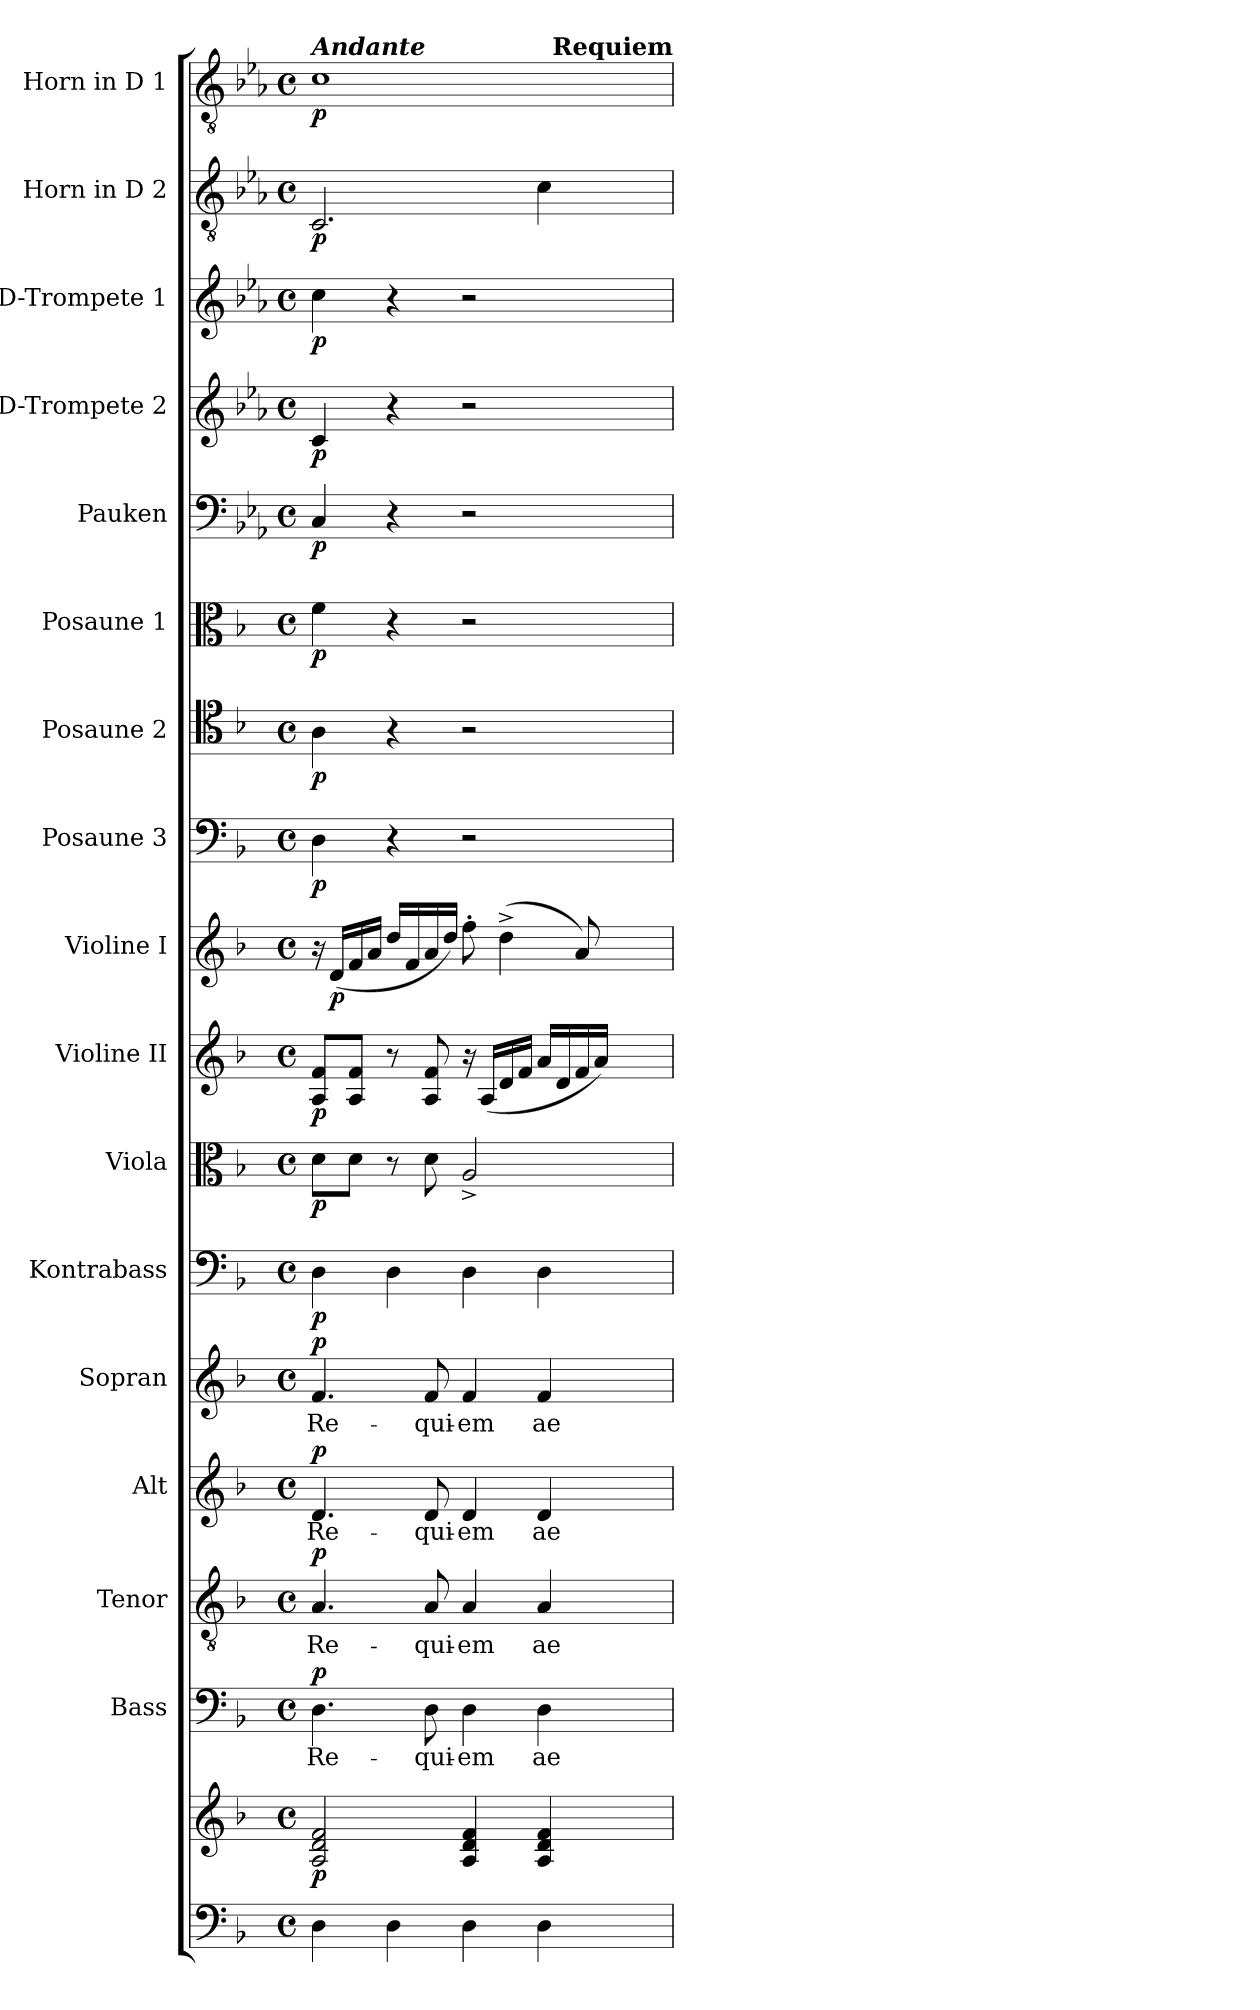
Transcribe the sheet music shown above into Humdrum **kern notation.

**kern	**kern	**dynam	**kern	**text	**dynam	**kern	**text	**dynam	**kern	**text	**dynam	**kern	**text	**dynam	**kern	**dynam	**kern	**dynam	**kern	**dynam	**kern	**dynam	**kern	**dynam	**kern	**dynam	**kern	**dynam	**kern	**dynam	**kern	**dynam	**kern	**dynam	**kern	**dynam	**kern	**dynam
*part17	*part17	*part17	*part16	*part16	*part16	*part15	*part15	*part15	*part14	*part14	*part14	*part13	*part13	*part13	*part12	*part12	*part11	*part11	*part10	*part10	*part9	*part9	*part8	*part8	*part7	*part7	*part6	*part6	*part5	*part5	*part4	*part4	*part3	*part3	*part2	*part2	*part1	*part1
*staff18	*staff17	*staff17/18	*staff16	*staff16	*staff16	*staff15	*staff15	*staff15	*staff14	*staff14	*staff14	*staff13	*staff13	*staff13	*staff12	*staff12	*staff11	*staff11	*staff10	*staff10	*staff9	*staff9	*staff8	*staff8	*staff7	*staff7	*staff6	*staff6	*staff5	*staff5	*staff4	*staff4	*staff3	*staff3	*staff2	*staff2	*staff1	*staff1
*	*	*	*I"Bass	*	*	*I"Tenor	*	*	*I"Alt	*	*	*I"Sopran	*	*	*I"Kontrabass	*	*I"Viola	*	*I"Violine II	*	*I"Violine I	*	*I"Posaune 3	*	*I"Posaune 2	*	*I"Posaune 1	*	*I"Pauken	*	*I"D-Trompete 2	*	*I"D-Trompete 1	*	*I"Horn in D 2	*	*I"Horn in D 1	*
*	*	*	*I'B.	*	*	*I'T.	*	*	*I'A.	*	*	*I'S.	*	*	*I'Kb.	*	*I'Vla.	*	*I'Vl. II	*	*I'Vl. I	*	*I'Pos. 3	*	*I'Pos. 2	*	*I'Pos. 1	*	*I'Pk.	*	*I'D Trp. 2	*	*I'D Trp. 1	*	*I'Hrn. 2	*	*I'Hrn. 1	*
*clefF4	*clefG2	*	*clefF4	*	*	*clefGv2	*	*	*clefG2	*	*	*clefG2	*	*	*clefF4	*	*clefC3	*	*clefG2	*	*clefG2	*	*clefF4	*	*clefC4	*	*clefC3	*	*clefF4	*	*clefG2	*	*clefG2	*	*clefGv2	*	*clefGv2	*
*	*	*	*	*	*	*	*	*	*	*	*	*	*	*	*ITrd7c12	*	*	*	*	*	*	*	*	*	*	*	*	*	*ITrd-1c-2	*	*ITrd-1c-2	*	*ITrd-1c-2	*	*ITrd-1c-2	*	*ITrd-1c-2	*
*k[b-]	*k[b-]	*	*k[b-]	*	*	*k[b-]	*	*	*k[b-]	*	*	*k[b-]	*	*	*k[b-]	*	*k[b-]	*	*k[b-]	*	*k[b-]	*	*k[b-]	*	*k[b-]	*	*k[b-]	*	*k[b-]	*	*k[b-]	*	*k[b-]	*	*k[b-]	*	*k[b-]	*
*F:	*F:	*	*F:	*	*	*F:	*	*	*F:	*	*	*F:	*	*	*F:	*	*F:	*	*F:	*	*F:	*	*F:	*	*F:	*	*F:	*	*F:	*	*F:	*	*F:	*	*F:	*	*F:	*
*M4/4	*M4/4	*	*M4/4	*	*	*M4/4	*	*	*M4/4	*	*	*M4/4	*	*	*M4/4	*	*M4/4	*	*M4/4	*	*M4/4	*	*M4/4	*	*M4/4	*	*M4/4	*	*M4/4	*	*M4/4	*	*M4/4	*	*M4/4	*	*M4/4	*
*met(c)	*met(c)	*	*met(c)	*	*	*met(c)	*	*	*met(c)	*	*	*met(c)	*	*	*met(c)	*	*met(c)	*	*met(c)	*	*met(c)	*	*met(c)	*	*met(c)	*	*met(c)	*	*met(c)	*	*met(c)	*	*met(c)	*	*met(c)	*	*met(c)	*
=1	=1	=1	=1	=1	=1	=1	=1	=1	=1	=1	=1	=1	=1	=1	=1	=1	=1	=1	=1	=1	=1	=1	=1	=1	=1	=1	=1	=1	=1	=1	=1	=1	=1	=1	=1	=1	=1	=1
!	!	!	!	!	!	!	!	!	!	!	!	!	!	!	!	!	!	!	!	!	!	!	!	!	!	!	!	!	!	!	!	!	!	!	!	!	!LO:TX:a:Bi:t=Andante	!
!	!	!LO:DY:b	!	!LO:LY:b	!LO:DY:a	!	!LO:LY:b	!LO:DY:a	!	!LO:LY:b	!LO:DY:a	!	!LO:LY:b	!LO:DY:a	!	!LO:DY:b	!	!LO:DY:b	!	!LO:DY:b	!	!	!	!LO:DY:b	!	!LO:DY:b	!	!LO:DY:b	!	!LO:DY:b	!	!LO:DY:b	!	!LO:DY:b	!	!LO:DY:b	!	!LO:DY:b
4D\	2A/ 2d/ 2f/	p	4.D\	Re-	p	4.A/	Re-	p	4.d/	Re-	p	4.f/	Re-	p	4DD\	p	8d\L	p	8A/ 8f/L	p	16r	.	4D\	p	4A\	p	4f\	p	4D/	p	4d/	p	4dd\	p	2.D/	p	1d	p
!	!	!	!	!	!	!	!	!	!	!	!	!	!	!	!	!	!	!	!	!	!	!LO:DY:b	!	!	!	!	!	!	!	!	!	!	!	!	!	!	!	!
.	.	.	.	.	.	.	.	.	.	.	.	.	.	.	.	.	.	.	.	.	(<16d/LL	p	.	.	.	.	.	.	.	.	.	.	.	.	.	.	.	.
.	.	.	.	.	.	.	.	.	.	.	.	.	.	.	.	.	8d\J	.	8A/ 8f/J	.	16f/	.	.	.	.	.	.	.	.	.	.	.	.	.	.	.	.	.
.	.	.	.	.	.	.	.	.	.	.	.	.	.	.	.	.	.	.	.	.	16a/JJ	.	.	.	.	.	.	.	.	.	.	.	.	.	.	.	.	.
4D\	.	.	.	.	.	.	.	.	.	.	.	.	.	.	4DD\	.	8r	.	8r	.	16dd/LL	.	4r	.	4r	.	4r	.	4r	.	4r	.	4r	.	.	.	.	.
.	.	.	.	.	.	.	.	.	.	.	.	.	.	.	.	.	.	.	.	.	16f/	.	.	.	.	.	.	.	.	.	.	.	.	.	.	.	.	.
!	!	!	!	!LO:LY:b	!	!	!LO:LY:b	!	!	!LO:LY:b	!	!	!LO:LY:b	!	!	!	!	!	!	!	!	!	!	!	!	!	!	!	!	!	!	!	!	!	!	!	!	!
.	.	.	8D\	-qui-	.	8A/	-qui-	.	8d/	-qui-	.	8f/	-qui-	.	.	.	8d\	.	8A/ 8f/	.	16a/	.	.	.	.	.	.	.	.	.	.	.	.	.	.	.	.	.
.	.	.	.	.	.	.	.	.	.	.	.	.	.	.	.	.	.	.	.	.	16dd/JJ)	.	.	.	.	.	.	.	.	.	.	.	.	.	.	.	.	.
!	!	!	!	!LO:LY:b	!	!	!LO:LY:b	!	!	!LO:LY:b	!	!	!LO:LY:b	!	!	!	!	!	!	!	!	!	!	!	!	!	!	!	!	!	!	!	!	!	!	!	!	!
4D\	4A/ 4d/ 4f/	.	4D\	-em	.	4A/	-em	.	4d/	-em	.	4f/	-em	.	4DD\	.	2A^</	.	16r	.	8ff'>\	.	2r	.	2r	.	2r	.	2r	.	2r	.	2r	.	.	.	.	.
.	.	.	.	.	.	.	.	.	.	.	.	.	.	.	.	.	.	.	(<16A/LL	.	.	.	.	.	.	.	.	.	.	.	.	.	.	.	.	.	.	.
.	.	.	.	.	.	.	.	.	.	.	.	.	.	.	.	.	.	.	16d/	.	(>4dd^>\	.	.	.	.	.	.	.	.	.	.	.	.	.	.	.	.	.
.	.	.	.	.	.	.	.	.	.	.	.	.	.	.	.	.	.	.	16f/JJ	.	.	.	.	.	.	.	.	.	.	.	.	.	.	.	.	.	.	.
!	!	!	!	!LO:LY:b	!	!	!LO:LY:b	!	!	!LO:LY:b	!	!	!LO:LY:b	!	!	!	!	!	!	!	!	!	!	!	!	!	!	!	!	!	!	!	!	!	!	!	!	!
4D\	4A/ 4d/ 4f/	.	4D\	ae-	.	4A/	ae-	.	4d/	ae-	.	4f/	ae-	.	4DD\	.	.	.	16a/LL	.	.	.	.	.	.	.	.	.	.	.	.	.	.	.	4d\	.	.	.
.	.	.	.	.	.	.	.	.	.	.	.	.	.	.	.	.	.	.	16d/	.	.	.	.	.	.	.	.	.	.	.	.	.	.	.	.	.	.	.
.	.	.	.	.	.	.	.	.	.	.	.	.	.	.	.	.	.	.	16f/	.	8a/)	.	.	.	.	.	.	.	.	.	.	.	.	.	.	.	.	.
.	.	.	.	.	.	.	.	.	.	.	.	.	.	.	.	.	.	.	16a/JJ)	.	.	.	.	.	.	.	.	.	.	.	.	.	.	.	.	.	.	.
4...ryy	4...ryy	.	4...ryy	.	.	4...ryy	.	.	4...ryy	.	.	4...ryy	.	.	4...ryy	.	4...ryy	.	4...ryy	.	4...ryy	.	4...ryy	.	4...ryy	.	4...ryy	.	4...ryy	.	4...ryy	.	4...ryy	.	4...ryy	.	4...ryy	.
!	!	!	!	!	!	!	!	!	!	!	!	!	!	!	!	!	!	!	!	!	!	!	!	!	!	!	!	!	!	!	!	!	!	!	!	!	!LO:TX:a:B:t=Requiem	!
=	=	=	=	=	=	=	=	=	=	=	=	=	=	=	=	=	=	=	=	=	=	=	=	=	=	=	=	=	=	=	=	=	=	=	=	=	=	=
*-	*-	*-	*-	*-	*-	*-	*-	*-	*-	*-	*-	*-	*-	*-	*-	*-	*-	*-	*-	*-	*-	*-	*-	*-	*-	*-	*-	*-	*-	*-	*-	*-	*-	*-	*-	*-	*-	*-
